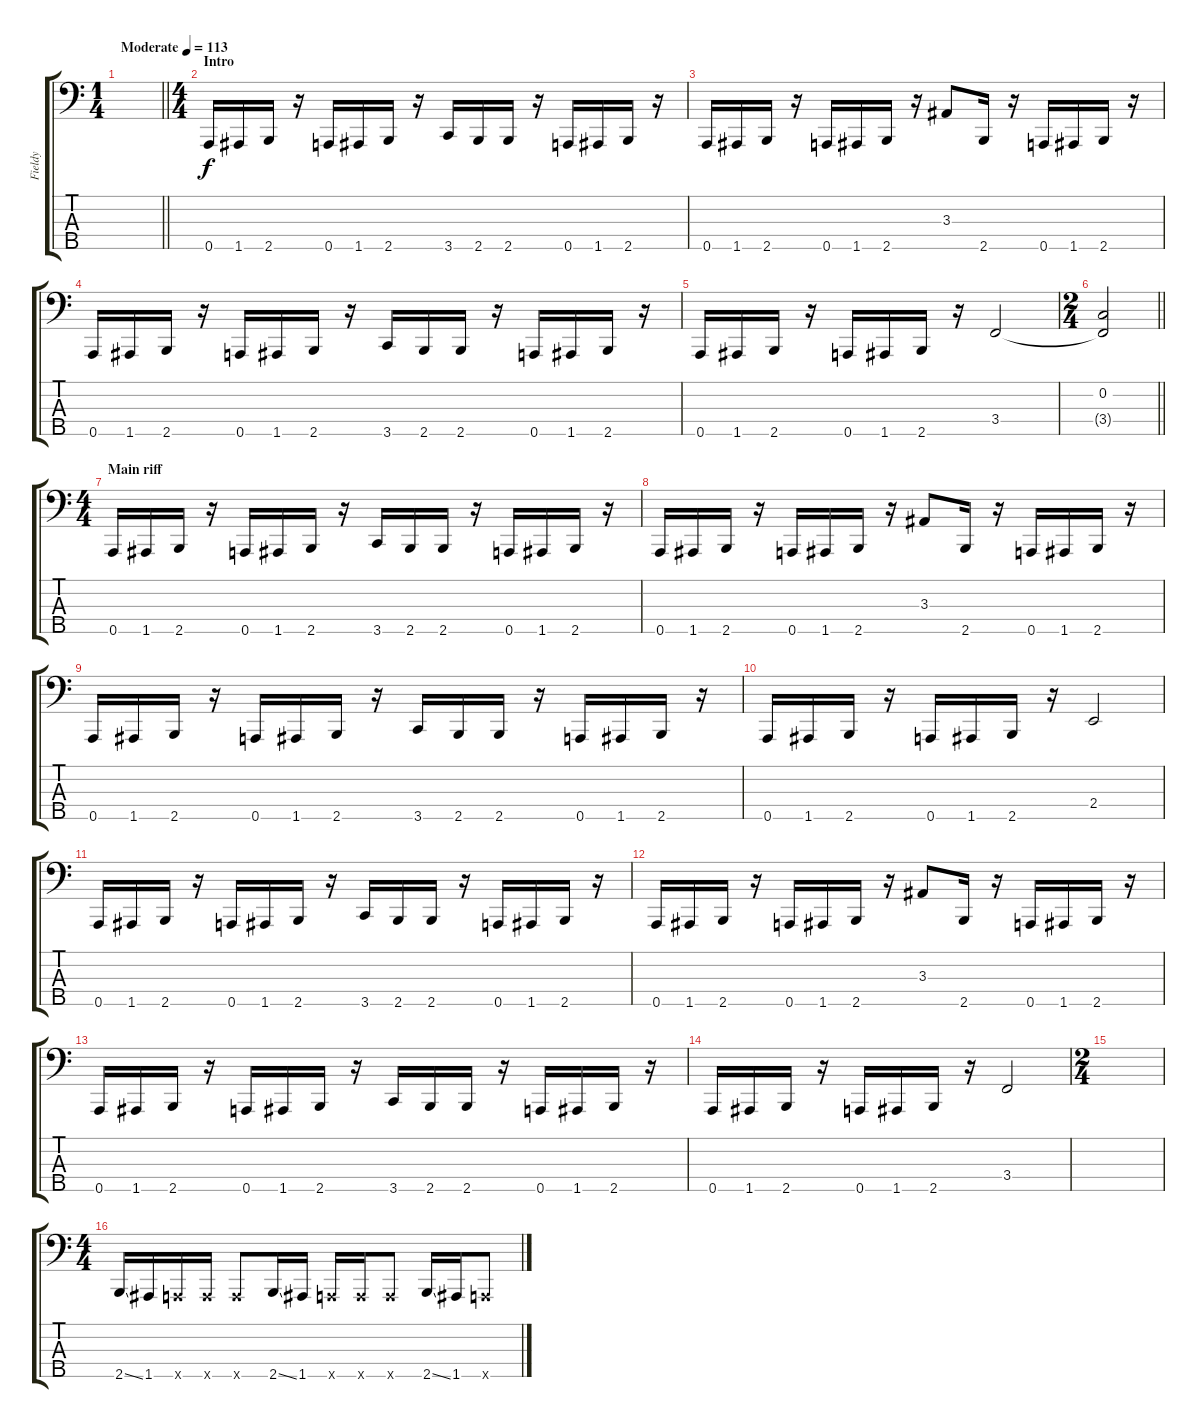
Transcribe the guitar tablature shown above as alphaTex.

\track ("Fieldy" "Fieldy") {instrument slapbass1}
\staff {score tabs}
\tuning (F2 C2 G1 D1 A0) {hide}
\ts (1 4)
\tempo (113 "Moderate")
\clef f4
\barLineRight lightlight
\ks c
|
\ts (4 4)
\section ("" "Intro")
0.5.16 1.5.16 2.5.16 r.16 0.5.16 1.5.16 2.5.16 r.16 3.5.16 2.5.16 2.5.16 r.16 0.5.16 1.5.16 2.5.16 r.16 |
0.5.16 1.5.16 2.5.16 r.16 0.5.16 1.5.16 2.5.16 r.16 3.3.8 2.5.16 r.16 0.5.16 1.5.16 2.5.16 r.16 |
0.5.16 1.5.16 2.5.16 r.16 0.5.16 1.5.16 2.5.16 r.16 3.5.16 2.5.16 2.5.16 r.16 0.5.16 1.5.16 2.5.16 r.16 |
0.5.16 1.5.16 2.5.16 r.16 0.5.16 1.5.16 2.5.16 r.16 3.4.2 |
\ts (2 4)
\barLineRight lightlight
(0.2 3.4{t}).2 |
\ts (4 4)
\section ("" "Main riff")
0.5.16 1.5.16 2.5.16 r.16 0.5.16 1.5.16 2.5.16 r.16 3.5.16 2.5.16 2.5.16 r.16 0.5.16 1.5.16 2.5.16 r.16 |
0.5.16 1.5.16 2.5.16 r.16 0.5.16 1.5.16 2.5.16 r.16 3.3.8 2.5.16 r.16 0.5.16 1.5.16 2.5.16 r.16 |
0.5.16 1.5.16 2.5.16 r.16 0.5.16 1.5.16 2.5.16 r.16 3.5.16 2.5.16 2.5.16 r.16 0.5.16 1.5.16 2.5.16 r.16 |
0.5.16 1.5.16 2.5.16 r.16 0.5.16 1.5.16 2.5.16 r.16 2.4.2 |
0.5.16 1.5.16 2.5.16 r.16 0.5.16 1.5.16 2.5.16 r.16 3.5.16 2.5.16 2.5.16 r.16 0.5.16 1.5.16 2.5.16 r.16 |
0.5.16 1.5.16 2.5.16 r.16 0.5.16 1.5.16 2.5.16 r.16 3.3.8 2.5.16 r.16 0.5.16 1.5.16 2.5.16 r.16 |
0.5.16 1.5.16 2.5.16 r.16 0.5.16 1.5.16 2.5.16 r.16 3.5.16 2.5.16 2.5.16 r.16 0.5.16 1.5.16 2.5.16 r.16 |
0.5.16 1.5.16 2.5.16 r.16 0.5.16 1.5.16 2.5.16 r.16 3.4.2 |
\ts (2 4)
|
\ts (4 4)
2.5{ss}.16 1.5.16 0.5{x}.16 0.5{x}.16 0.5{x}.8 2.5{ss}.16 1.5.16 0.5{x}.16 0.5{x}.16 0.5{x}.8 2.5{ss}.16 1.5.16 0.5{x}.8
